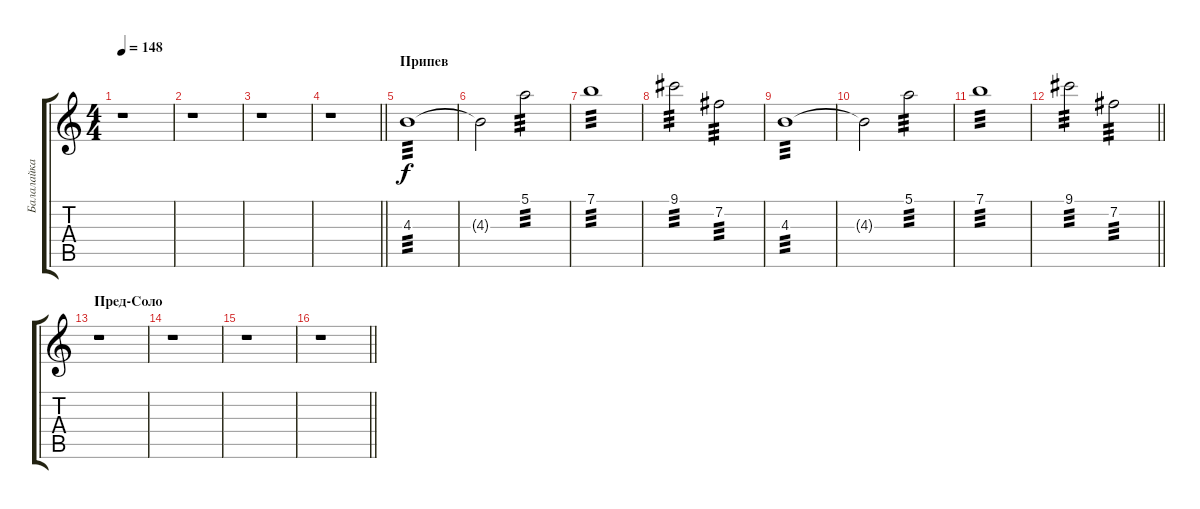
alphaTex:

\track ("Балалайка" "Балалайка") {instrument acousticguitarnylon}
\staff {score tabs}
\tuning (E4 B3 G3 D3 A2 E2) {hide}
\ts (4 4)
\tempo 148
\clef g2
\ks c
r.1{dy f} |
r.1 |
r.1 |
\barLineRight lightlight
r.1 |
\section ("" "Припев")
4.3.1{tp 3} |
4.3{t}.2 5.1.2{tp 3} |
7.1.1{tp 3} |
9.1.2{tp 3} 7.2.2{tp 3} |
4.3.1{tp 3} |
4.3{t}.2 5.1.2{tp 3} |
7.1.1{tp 3} |
\barLineRight lightlight
9.1.2{tp 3} 7.2.2{tp 3} |
\section ("" "Пред-Соло")
r.1 |
r.1 |
r.1 |
\barLineRight lightlight
r.1
